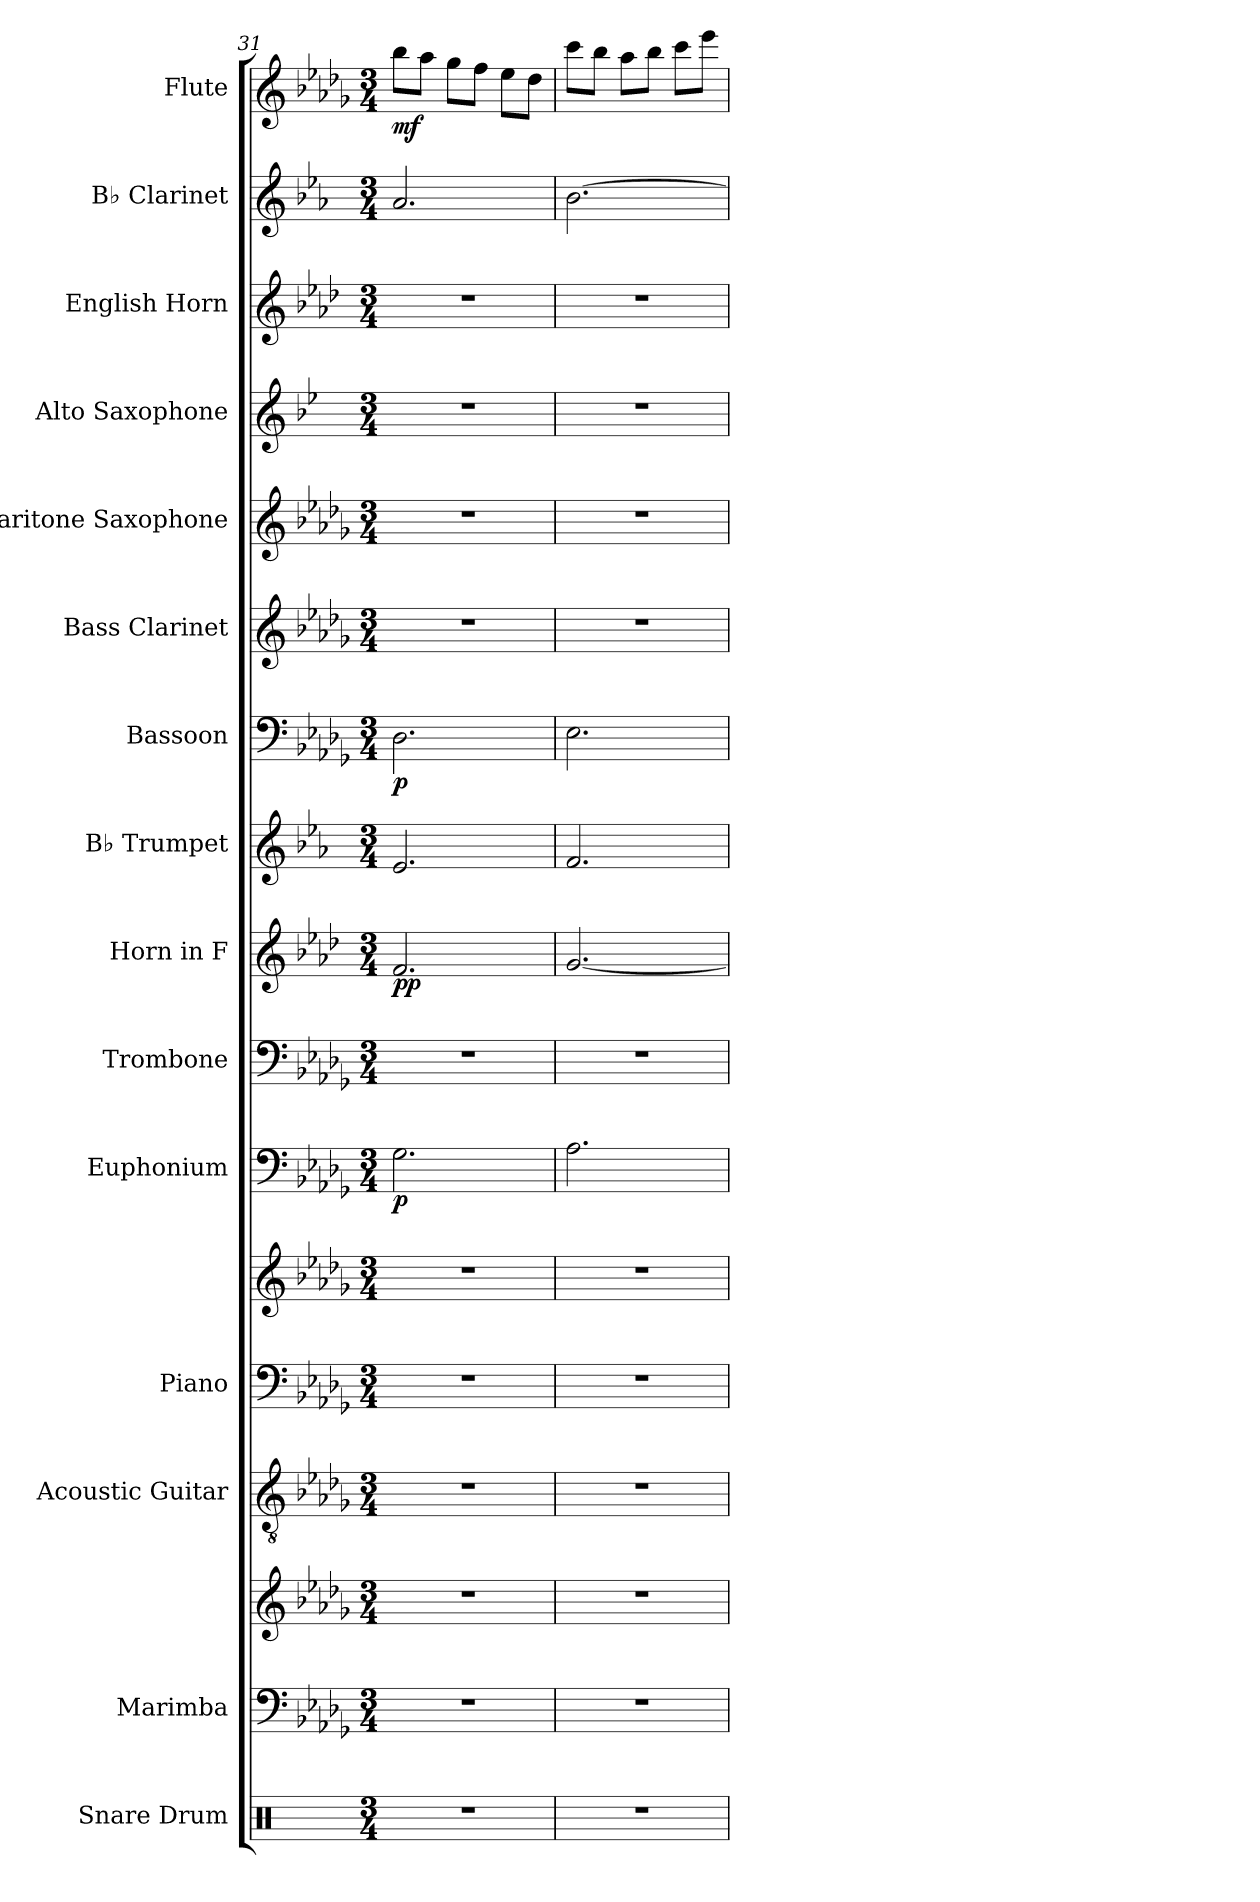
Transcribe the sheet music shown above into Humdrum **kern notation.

**kern	**kern	**kern	**kern	**kern	**kern	**kern	**dynam	**kern	**kern	**dynam	**kern	**kern	**dynam	**kern	**kern	**kern	**kern	**kern	**kern	**dynam
*part15	*part14	*part14	*part13	*part12	*part12	*part11	*part11	*part10	*part9	*part9	*part8	*part7	*part7	*part6	*part5	*part4	*part3	*part2	*part1	*part1
*staff17	*staff16	*staff15	*staff14	*staff13	*staff12	*staff11	*staff11	*staff10	*staff9	*staff9	*staff8	*staff7	*staff7	*staff6	*staff5	*staff4	*staff3	*staff2	*staff1	*staff1
*I"Snare Drum	*I"Marimba	*	*I"Acoustic Guitar	*I"Piano	*	*I"Euphonium	*	*I"Trombone	*I"Horn in F	*	*I"B♭ Trumpet	*I"Bassoon	*	*I"Bass Clarinet	*I"Baritone Saxophone	*I"Alto Saxophone	*I"English Horn	*I"B♭ Clarinet	*I"Flute	*
*I'Sn. Dr.	*I'Mrm.	*	*I'Guit.	*I'Pno.	*	*I'Eu.	*	*I'Trb.	*	*	*I'B♭ Tpt.	*I'Bsn.	*	*I'B. Cl.	*I'Bar. Sax.	*I'A. Sax.	*I'E. Hn.	*I'B♭ Cl.	*I'Fl.	*
*clefX	*clefF4	*clefG2	*clefGv2	*clefF4	*clefG2	*clefF4	*	*clefF4	*clefG2	*	*clefG2	*clefF4	*	*clefG2	*clefG2	*clefG2	*clefG2	*clefG2	*clefG2	*
*	*	*	*	*	*	*	*	*	*ITrd4c7	*	*ITrd1c2	*	*	*ITrd8c14	*ITrd12c21	*ITrd5c9	*ITrd4c7	*ITrd1c2	*	*
*k[]	*k[b-e-a-d-g-]	*k[b-e-a-d-g-]	*k[b-e-a-d-g-]	*k[b-e-a-d-g-]	*k[b-e-a-d-g-]	*k[b-e-a-d-g-]	*	*k[b-e-a-d-g-]	*k[b-e-a-d-g-]	*	*k[b-e-a-d-g-]	*k[b-e-a-d-g-]	*	*k[b-e-a-d-g-]	*k[b-e-a-d-g-]	*k[b-e-a-d-g-]	*k[b-e-a-d-g-]	*k[b-e-a-d-g-]	*k[b-e-a-d-g-]	*
*M3/4	*M3/4	*M3/4	*M3/4	*M3/4	*M3/4	*M3/4	*	*M3/4	*M3/4	*	*M3/4	*M3/4	*	*M3/4	*M3/4	*M3/4	*M3/4	*M3/4	*M3/4	*
=31	=31	=31	=31	=31	=31	=31	=31	=31	=31	=31	=31	=31	=31	=31	=31	=31	=31	=31	=31	=31
!	!	!	!	!	!	!	!LO:DY:b	!	!	!LO:DY:b	!	!	!LO:DY:b	!	!	!	!	!	!	!LO:DY:b
2.r	2.r	2.r	2.r	2.r	2.r	2.G-\	p	2.r	2.B-/	pp	2.d-/	2.D-\	p	2.r	2.r	2.r	2.r	2.g-/	8bb-\L	mf
.	.	.	.	.	.	.	.	.	.	.	.	.	.	.	.	.	.	.	8aa-\J	.
.	.	.	.	.	.	.	.	.	.	.	.	.	.	.	.	.	.	.	8gg-\L	.
.	.	.	.	.	.	.	.	.	.	.	.	.	.	.	.	.	.	.	8ff\J	.
.	.	.	.	.	.	.	.	.	.	.	.	.	.	.	.	.	.	.	8ee-\L	.
.	.	.	.	.	.	.	.	.	.	.	.	.	.	.	.	.	.	.	8dd-\J	.
=32	=32	=32	=32	=32	=32	=32	=32	=32	=32	=32	=32	=32	=32	=32	=32	=32	=32	=32	=32	=32
2.r	2.r	2.r	2.r	2.r	2.r	2.A-\	.	2.r	[2.c/	.	2.e-/	2.E-\	.	2.r	2.r	2.r	2.r	[2.a-\	8ccc\L	.
.	.	.	.	.	.	.	.	.	.	.	.	.	.	.	.	.	.	.	8bb-\J	.
.	.	.	.	.	.	.	.	.	.	.	.	.	.	.	.	.	.	.	8aa-\L	.
.	.	.	.	.	.	.	.	.	.	.	.	.	.	.	.	.	.	.	8bb-\J	.
.	.	.	.	.	.	.	.	.	.	.	.	.	.	.	.	.	.	.	8ccc\L	.
.	.	.	.	.	.	.	.	.	.	.	.	.	.	.	.	.	.	.	8eee-\J	.
=	=	=	=	=	=	=	=	=	=	=	=	=	=	=	=	=	=	=	=	=
*-	*-	*-	*-	*-	*-	*-	*-	*-	*-	*-	*-	*-	*-	*-	*-	*-	*-	*-	*-	*-
